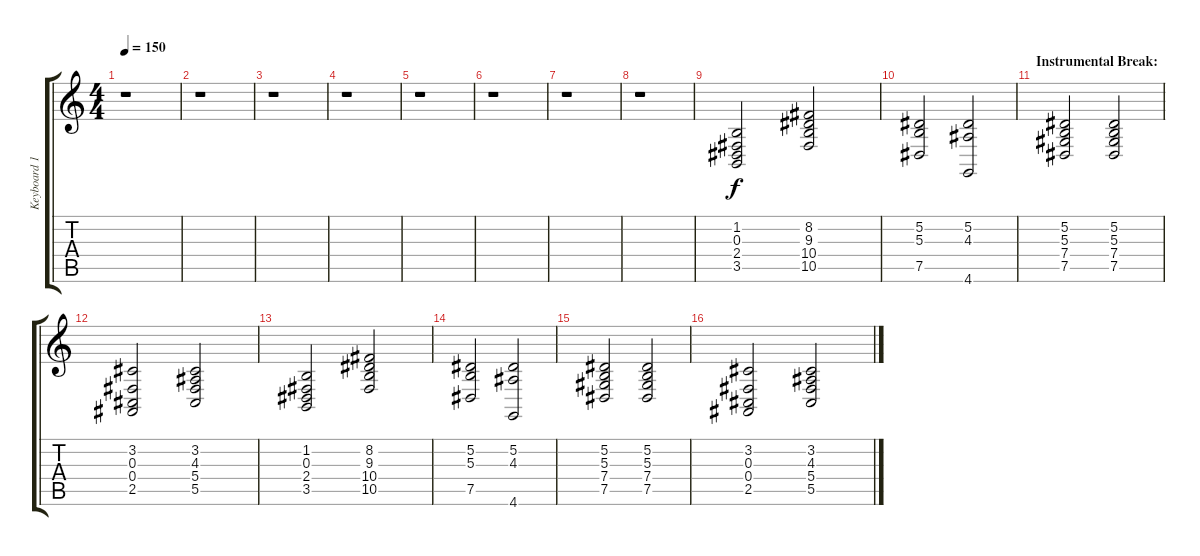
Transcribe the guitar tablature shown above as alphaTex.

\track ("Keyboard 1" "Keyboard 1") {instrument drawbarorgan}
\staff {score tabs}
\tuning (Eb4 Bb3 Gb3 Db3 Ab2 Eb2) {hide}
\ts (4 4)
\tempo 150
\clef g2
\ks c
r.1{dy f} |
r.1 |
r.1 |
r.1 |
r.1 |
r.1 |
r.1 |
r.1 |
(1.2 0.3 2.4 3.5).2 (8.2 9.3 10.4 10.5).2 |
(5.2 5.3 7.5).2 (5.2 4.3 4.6).2 |
\section ("" "Instrumental Break:")
(5.2 5.3 7.4 7.5).2 (5.2 5.3 7.4 7.5).2 |
(3.2 0.3 0.4 2.5).2 (3.2 4.3 5.4 5.5).2 |
(1.2 0.3 2.4 3.5).2 (8.2 9.3 10.4 10.5).2 |
(5.2 5.3 7.5).2 (5.2 4.3 4.6).2 |
(5.2 5.3 7.4 7.5).2 (5.2 5.3 7.4 7.5).2 |
(3.2 0.3 0.4 2.5).2 (3.2 4.3 5.4 5.5).2
